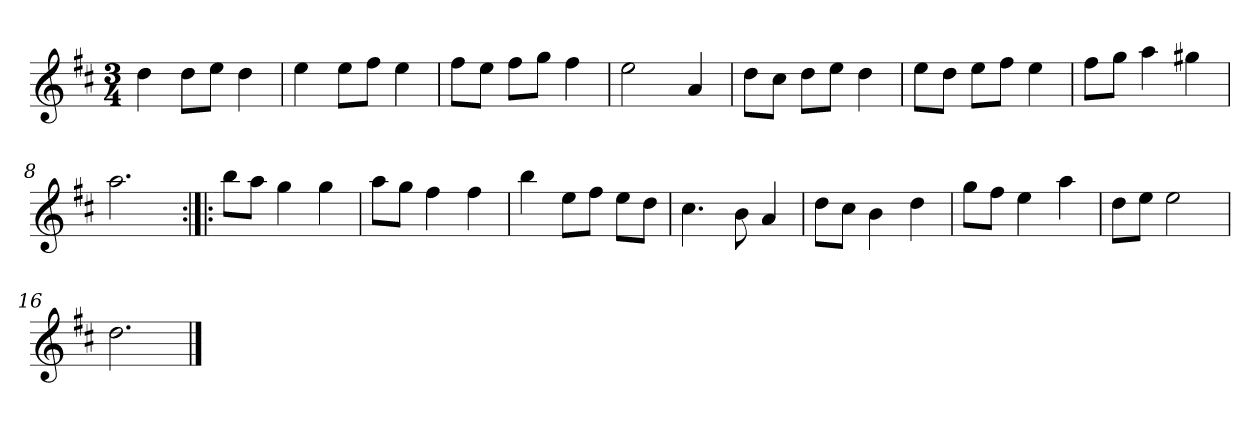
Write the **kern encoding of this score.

**kern
*part1
*staff1
*clefG2
*k[f#c#]
*D:
*M3/4
*MM120
=1
4dd
8dd\L
8ee\J
4dd
=2
4ee
8ee\L
8ff#\J
4ee
=3
8ff#\L
8ee\J
8ff#\L
8gg\J
4ff#
=4
2ee
4a
=5
8dd\L
8cc#\J
8dd\L
8ee\J
4dd
=6
8ee\L
8dd\J
8ee\L
8ff#\J
4ee
=7
8ff#\L
8gg\J
4aa
4gg#X
=8
2.aa
=9:|!|:
8bb\L
8aa\J
4gg
4gg
=10
8aa\L
8gg\J
4ff#
4ff#
=11
4bb
8ee\L
8ff#\J
8ee\L
8dd\J
=12
4.cc#
8b
4a
=13
8dd\L
8cc#\J
4b
4dd
=14
8gg\L
8ff#\J
4ee
4aa
=15
8dd\L
8ee\J
2ee
=16
2.dd
==
*-
